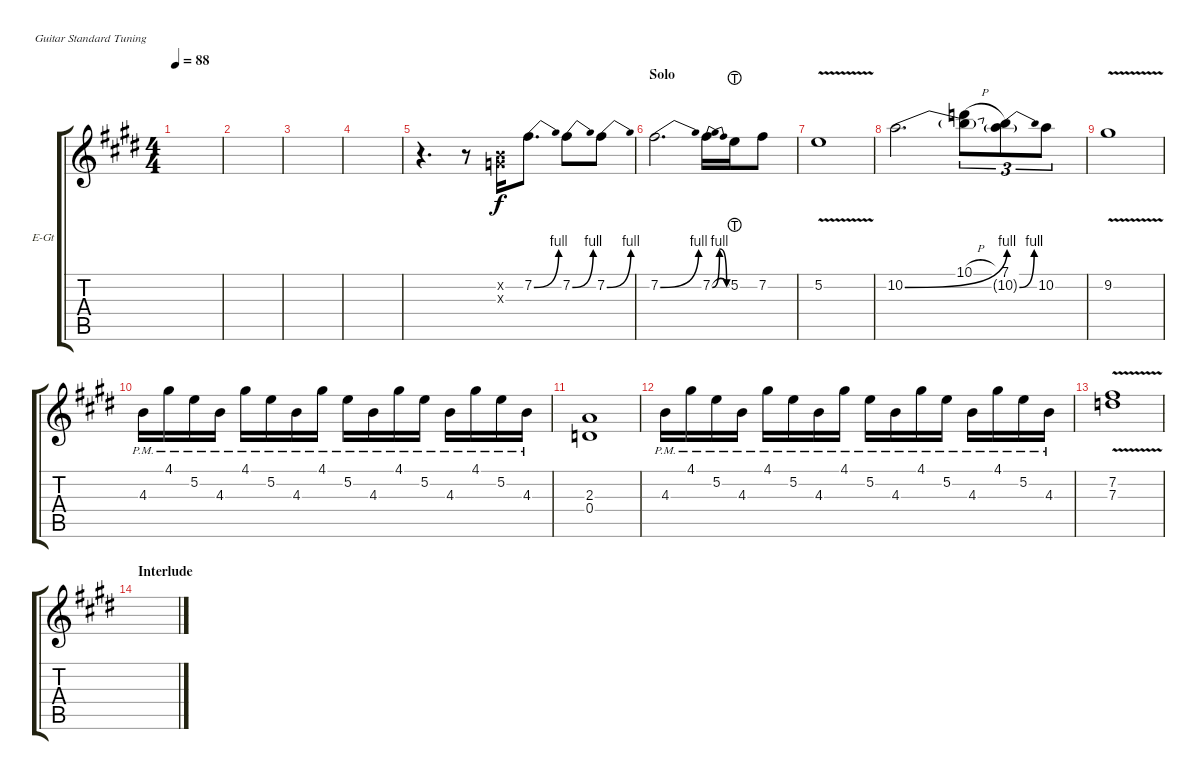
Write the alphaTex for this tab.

\defaultSystemsLayout 4
\bracketExtendMode groupsimilarinstruments
\firstSystemTrackNameOrientation horizontal
\otherSystemsTrackNameOrientation horizontal
\track ("Electric Guitar" "E-Gt") {instrument distortionguitar}
\staff {score tabs}
\tuning (E4 B3 G3 D3 A2 E2)
\ts (4 4)
\tempo 88
\clef g2
\ks e
|
|
|
|
r.4{d} r.8 (0.2{x} 0.3{x}).16 7.2{be (bend 0 0 15 4)}.8{d} 7.2{be (bend 0 0 15 4)}.8 7.2{be (bend 0 0 15 4)}.8 |
\section ("" "Solo")
7.2{be (bend 0 0 15 4)}.2{d} 7.2{be (bendrelease 0 0 8.4 4 20.4 4 30 0)}.16 5.2{lht}.16 7.2.8 |
5.2{v}.1 |
10.2{be (bend 0 0 15 4)}.2{d} (10.1{h} 10.2{t}).8{tu (3 2)} (7.1 10.2{be (bend 0 0 15 4) t}).8{tu (3 2)} 10.2.8{tu (3 2)} |
9.2{v}.1 |
4.3{pm}.16 4.1{pm}.16 5.2{pm}.16 4.3{pm}.16 4.1{pm}.16 5.2{pm}.16 4.3{pm}.16 4.1{pm}.16 5.2{pm}.16 4.3{pm}.16 4.1{pm}.16 5.2{pm}.16 4.3{pm}.16 4.1{pm}.16 5.2{pm}.16 4.3{pm}.16 |
(2.3 0.4).1 |
4.3{pm}.16 4.1{pm}.16 5.2{pm}.16 4.3{pm}.16 4.1{pm}.16 5.2{pm}.16 4.3{pm}.16 4.1{pm}.16 5.2{pm}.16 4.3{pm}.16 4.1{pm}.16 5.2{pm}.16 4.3{pm}.16 4.1{pm}.16 5.2{pm}.16 4.3{pm}.16 |
(7.2{v} 7.3{v}).1 |
\section ("" "Interlude")
